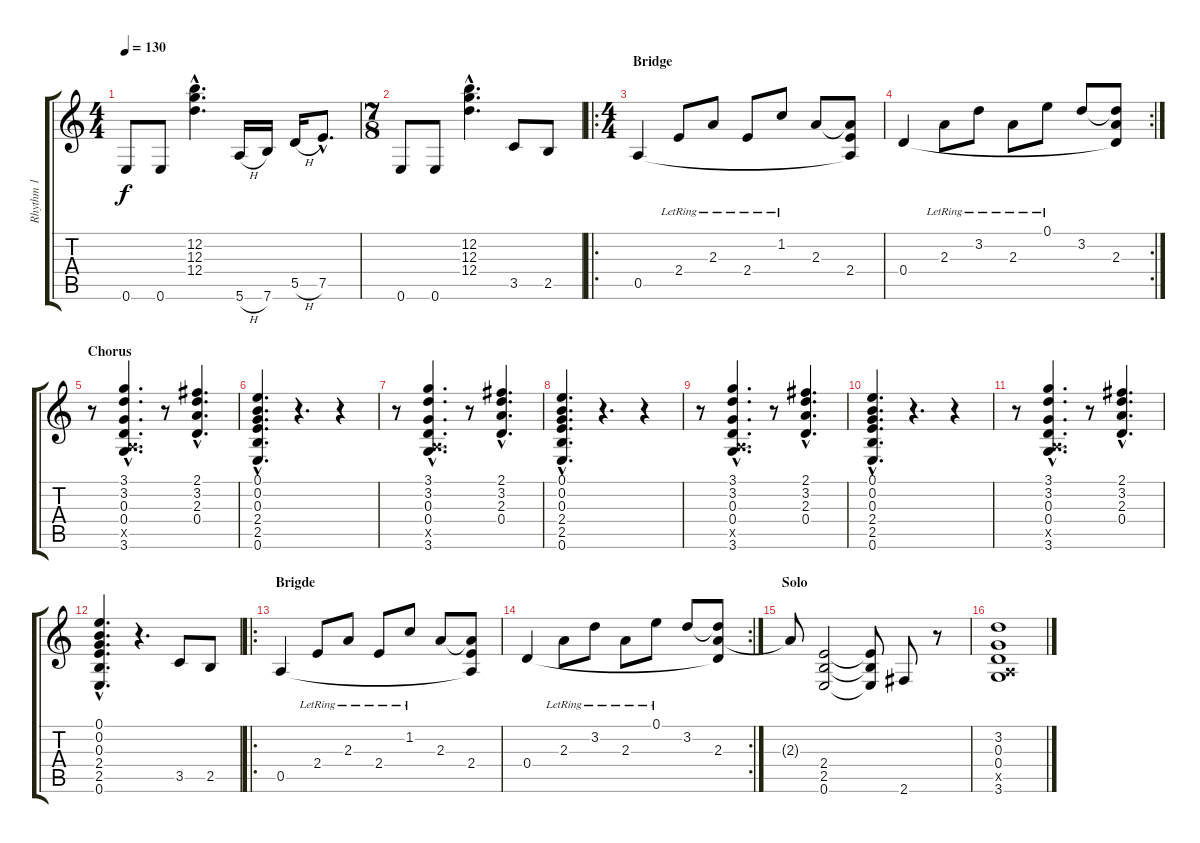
\track ("Rhythm 1" "Rhythm 1") {instrument distortionguitar}
\staff {score tabs}
\tuning (E4 B3 G3 D3 A2 E2) {hide}
\ts (4 4)
\tempo 130
\clef g2
\ks c
0.6.8{dy f} 0.6.8 (12.2{hac} 12.3{hac} 12.4{hac}).4{d} 5.6{h}.16 7.6.16 5.5{h}.16 7.5{hac}.8{d} |
\ts (7 8)
0.6.8 0.6.8 (12.2{hac} 12.3{hac} 12.4{hac}).4{d} 3.5.8 2.5.8 |
\ro
\ts (4 4)
\section ("" "Bridge")
0.5.4 2.4{lr}.8 2.3{lr}.8 2.4{lr}.8 1.2{lr}.8 2.3.8 (2.3{t} 2.4 0.5{t}).8 |
\rc 2
0.4.4 2.3{lr}.8 3.2{lr}.8 2.3{lr}.8 0.1{lr}.8 3.2.8 (3.2{t} 2.3 0.4{t}).8 |
\section ("" "Chorus")
r.8 (3.1{hac} 3.2{hac} 0.3{hac} 0.4{hac} 0.5{hac x} 3.6{hac}).4{d} r.8 (2.1{hac} 3.2{hac} 2.3{hac} 0.4{hac}).4{d} |
(0.1{hac} 0.2{hac} 0.3{hac} 2.4{hac} 2.5{hac} 0.6{hac}).4{d} r.4{d} r.4 |
r.8 (3.1{hac} 3.2{hac} 0.3{hac} 0.4{hac} 0.5{hac x} 3.6{hac}).4{d} r.8 (2.1{hac} 3.2{hac} 2.3{hac} 0.4{hac}).4{d} |
(0.1{hac} 0.2{hac} 0.3{hac} 2.4{hac} 2.5{hac} 0.6{hac}).4{d} r.4{d} r.4 |
r.8 (3.1{hac} 3.2{hac} 0.3{hac} 0.4{hac} 0.5{hac x} 3.6{hac}).4{d} r.8 (2.1{hac} 3.2{hac} 2.3{hac} 0.4{hac}).4{d} |
(0.1{hac} 0.2{hac} 0.3{hac} 2.4{hac} 2.5{hac} 0.6{hac}).4{d} r.4{d} r.4 |
r.8 (3.1{hac} 3.2{hac} 0.3{hac} 0.4{hac} 0.5{hac x} 3.6{hac}).4{d} r.8 (2.1{hac} 3.2{hac} 2.3{hac} 0.4{hac}).4{d} |
(0.1{hac} 0.2{hac} 0.3{hac} 2.4{hac} 2.5{hac} 0.6{hac}).4{d} r.4{d} 3.5.8 2.5.8 |
\ro
\section ("" "Brigde")
0.5.4 2.4{lr}.8 2.3{lr}.8 2.4{lr}.8 1.2{lr}.8 2.3.8 (2.3{t} 2.4 0.5{t}).8 |
\rc 2
0.4.4 2.3{lr}.8 3.2{lr}.8 2.3{lr}.8 0.1{lr}.8 3.2.8 (3.2{t} 2.3 0.4{t}).8 |
\section ("" "Solo")
2.3{t}.8 (2.4 2.5 0.6).2{volume 12} (2.4{t} 2.5{t} 0.6{t}).8 2.6.8 r.8 |
(3.2 0.3 0.4 0.5{x} 3.6).1
